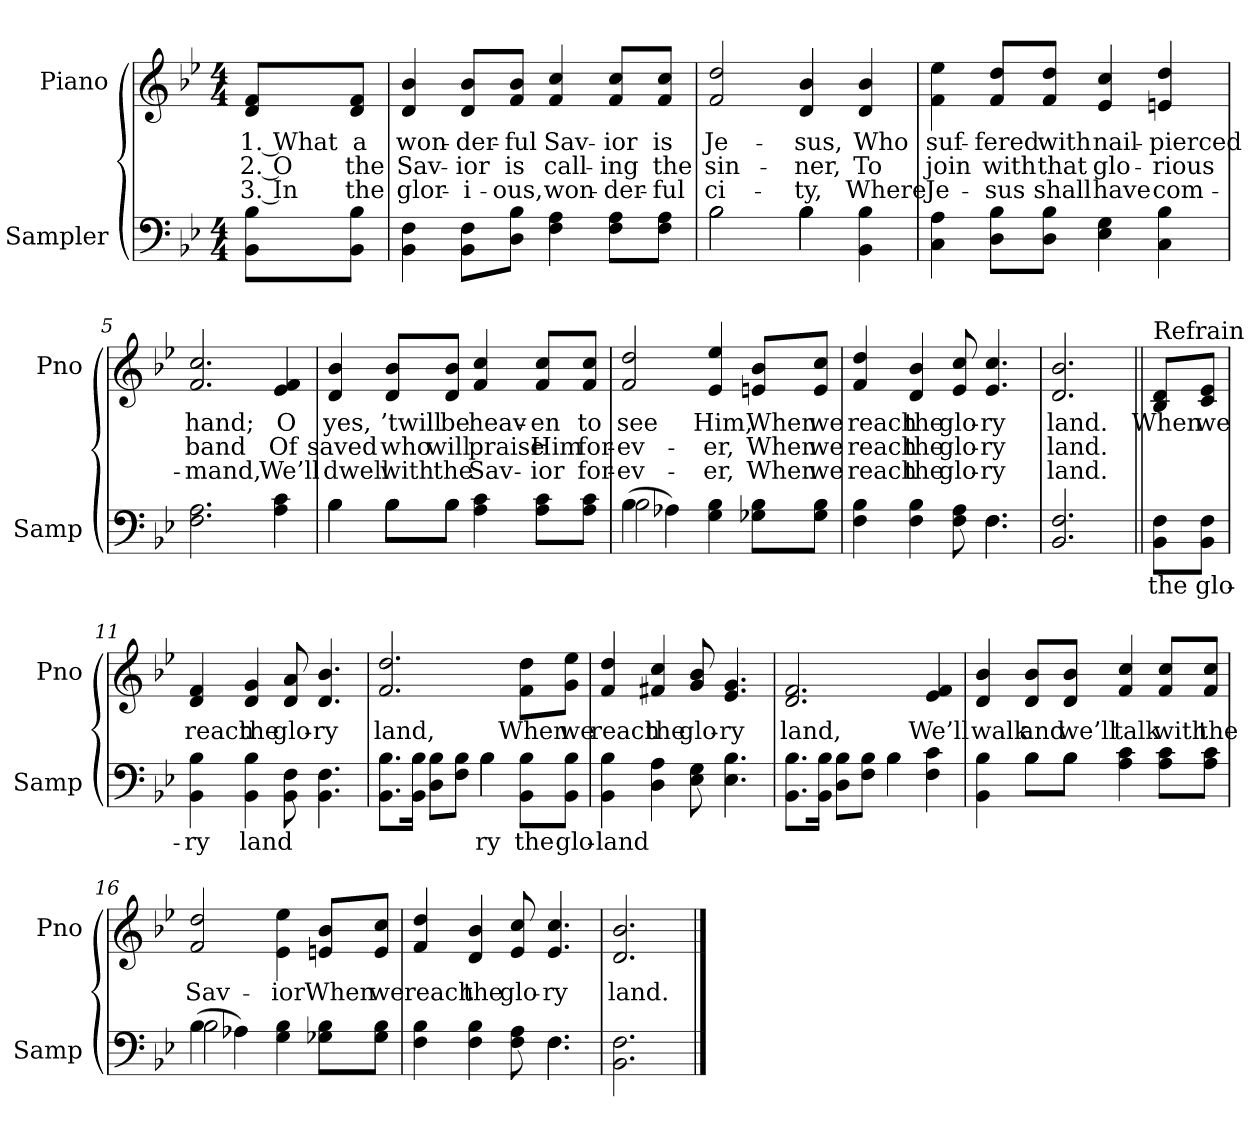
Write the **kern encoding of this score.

**kern	**text	**kern	**text	**text	**text
*part2	*part2	*part1	*part1	*part1	*part1
*staff2	*staff2	*staff1	*staff1	*staff1	*staff1
*I"Sampler	*	*I"Piano	*	*	*
*I'Samp	*	*I'Pno	*	*	*
*clefF4	*	*clefG2	*	*	*
*k[b-e-]	*	*k[b-e-]	*	*	*
*B-:	*	*B-:	*	*	*
*M4/4	*	*M4/4	*	*	*
=1	=1	=1	=1	=1	=1
8BB-\ 8B-\L	.	8d/ 8f/L	1. What	2. O	3. In
8BB-\ 8B-\J	.	8d/ 8f/J	a	the	the
=2	=2	=2	=2	=2	=2
4BB- 4F	.	4d 4b-	won-	Sav-	glor-
8BB-\ 8F\L	.	8d/ 8b-/L	-der-	-ior	-i-
8D\ 8B-\J	.	8f/ 8b-/J	-ful	is	-ous,
4F 4A	.	4f 4cc	Sav-	call-	won-
8F\ 8A\L	.	8f/ 8cc/L	-ior	-ing	-der-
8F\ 8A\J	.	8f/ 8cc/J	is	the	-ful
=3	=3	=3	=3	=3	=3
*^	*	*	*	*	*
2B-\	2B-	.	2f 2dd	Je-	sin-	ci-
4B-\	4B-	.	4d 4b-	-sus,	-ner,	-ty,
4BB- 4B-	4ryy	.	4d 4b-	Who	To	Where
*v	*v	*	*	*	*	*
=4	=4	=4	=4	=4	=4
4C 4A	.	4f 4ee-	suf-	join	Je-
8D\ 8B-\L	.	8f/ 8dd/L	-fered	with	-sus
8D\ 8B-\J	.	8f/ 8dd/J	with	that	shall
4E- 4G	.	4e- 4cc	nail-	glo-	have
4C 4B-	.	4en 4dd	-pierced	-rious	com-
=5	=5	=5	=5	=5	=5
2.F 2.A	.	2.f 2.cc	hand;	band	-mand,
4A 4c	.	4e- 4f	O	Of	We’ll
=6	=6	=6	=6	=6	=6
*^	*	*	*	*	*
4B-\	4B-	.	4d 4b-	yes,	saved	dwell
8B-\L	8B-\L	.	8d/ 8b-/L	’twill	who	with
8B-\J	8B-\J	.	8d/ 8b-/J	be	will	the
4A 4c	2ryy	.	4f 4cc	heav-	praise	Sav-
8A\ 8c\L	.	.	8f/ 8cc/L	-en	Him	-ior
8A\ 8c\J	.	.	8f/ 8cc/J	to	for-	for-
=7	=7	=7	=7	=7	=7	=7
(4B-\	2B-	.	2f 2dd	see	-ev-	-ev-
4A-X\)	.	.	.	.	.	.
4G 4B-	2ryy	.	4e- 4ee-	Him,	-er,	-er,
8G-X\ 8B-\L	.	.	8en/ 8b-/L	When	When	When
8G-\ 8B-\J	.	.	8e/ 8cc/J	we	we	we
=8	=8	=8	=8	=8	=8	=8
4F 4B-	8ryy	.	4f 4dd	reach	reach	reach
*v	*v	*	*	*	*	*
4F 4B-	.	4d 4b-	the	the	the
8F 8A	.	8e- 8cc	glo-	glo-	glo-
*^	*	*	*	*	*
4.F\	4.F	.	4.e- 4.cc	-ry	-ry	-ry
*v	*v	*	*	*	*	*
=9	=9	=9	=9	=9	=9
2.BB-/ 2.F/	.	2.d 2.b-	land.	land.	land.
=10||	=10||	=10||	=10||	=10||	=10||
!	!	!LO:TX:t=Refrain	!	!	!
8BB-\ 8F\L	the	8B-/ 8d/L	When	.	.
8BB-\ 8F\J	glo-	8c/ 8e-/J	we	.	.
=11	=11	=11	=11	=11	=11
4BB- 4B-	-ry	4d 4f	reach	.	.
4BB- 4B-	land	4d 4g	the	.	.
8BB- 8F	.	8d 8a	glo-	.	.
4.BB- 4.F	.	4.d 4.b-	-ry	.	.
=12	=12	=12	=12	=12	=12
*^	*	*	*	*	*
8.BB-\ 8.B-\L	2ryy	.	2.f 2.dd	land,	.	.
16BB-\ 16B-\Jk	.	.	.	.	.	.
8D\ 8B-\L	.	.	.	.	.	.
8F\ 8B-\J	.	.	.	.	.	.
4B-\	4B-	-ry	.	.	.	.
8BB-\ 8B-\L	4ryy	the	8f\ 8dd\L	When	.	.
8BB-\ 8B-\J	.	glo-	8g\ 8ee-\J	we	.	.
*v	*v	*	*	*	*	*
=13	=13	=13	=13	=13	=13
4BB- 4B-	land	4f 4dd	reach	.	.
4D 4A	.	4f#X 4cc	the	.	.
8E- 8G	.	8g 8b-	glo-	.	.
4.E- 4.B-	.	4.e- 4.g	-ry	.	.
=14	=14	=14	=14	=14	=14
*^	*	*	*	*	*
8.BB-\ 8.B-\L	2ryy	.	2.d 2.f	land,	.	.
16BB-\ 16B-\Jk	.	.	.	.	.	.
8D\ 8B-\L	.	.	.	.	.	.
8F\ 8B-\J	.	.	.	.	.	.
4B-\	4B-	.	.	.	.	.
4F 4c	4ryy	.	4e- 4f	We’ll	.	.
=15	=15	=15	=15	=15	=15	=15
4BB- 4B-	4ryy	.	4d 4b-	walk	.	.
8B-\L	8B-\L	.	8d/ 8b-/L	and	.	.
8B-\J	8B-\J	.	8d/ 8b-/J	we’ll	.	.
4A 4c	2ryy	.	4f 4cc	talk	.	.
8A\ 8c\L	.	.	8f/ 8cc/L	with	.	.
8A\ 8c\J	.	.	8f/ 8cc/J	the	.	.
=16	=16	=16	=16	=16	=16	=16
(4B-\	2B-	.	2f 2dd	Sav-	.	.
4A-X\)	.	.	.	.	.	.
4G 4B-	2ryy	.	4e-\ 4ee-\	-ior	.	.
8G-X\ 8B-\L	.	.	8en/ 8b-/L	When	.	.
8G-\ 8B-\J	.	.	8e/ 8cc/J	we	.	.
=17	=17	=17	=17	=17	=17	=17
4F 4B-	8ryy	.	4f 4dd	reach	.	.
*v	*v	*	*	*	*	*
4F 4B-	.	4d 4b-	the	.	.
8F 8A	.	8e- 8cc	glo-	.	.
*^	*	*	*	*	*
4.F\	4.F	.	4.e- 4.cc	-ry	.	.
*v	*v	*	*	*	*	*
=18	=18	=18	=18	=18	=18
2.BB- 2.F	.	2.d 2.b-	land.	.	.
==	==	==	==	==	==
*-	*-	*-	*-	*-	*-
